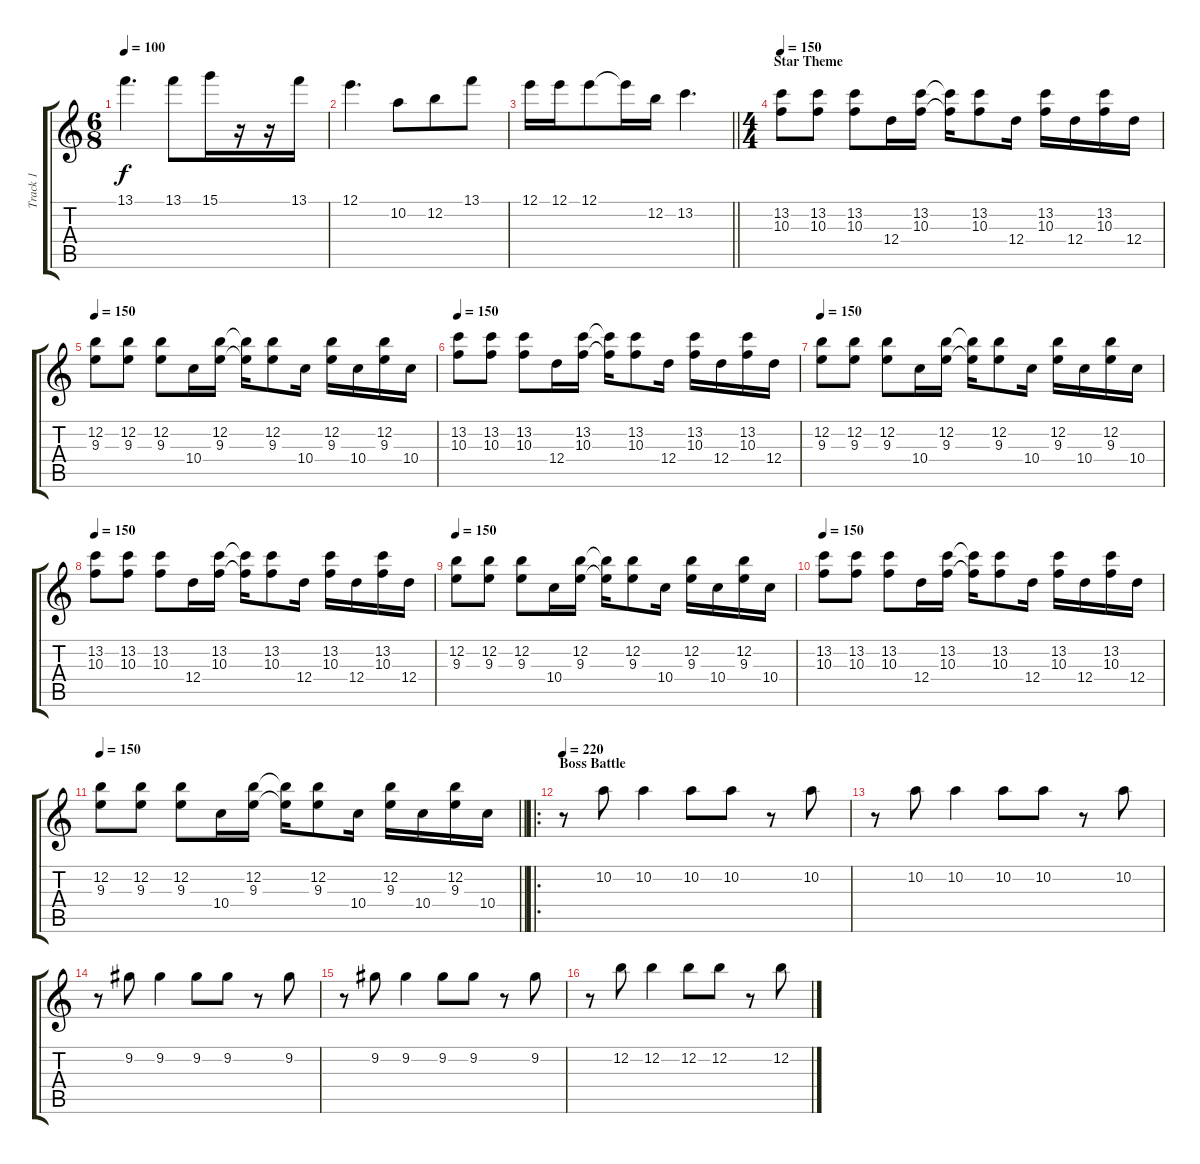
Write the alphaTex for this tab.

\track ("Track 1" "Track 1") {instrument distortionguitar}
\staff {score tabs}
\tuning (E4 B3 G3 D3 A2 E2) {hide}
\ts (6 8)
\tempo 100
\clef g2
\ks c
13.1.4{d dy f} 13.1.8 15.1.16 r.16 r.16 13.1.16 |
12.1.4{d} 10.2.8 12.2.8 13.1.8 |
\barLineRight lightlight
12.1.16 12.1.16 12.1.8 12.1{t}.16 12.2.16 13.2.4{d} |
\ts (4 4)
\section ("" "Star Theme")
\tempo 150
(13.2 10.3).8 (13.2 10.3).8 (13.2 10.3).8 12.4.16 (13.2 10.3).16 (13.2{t} 10.3{t}).16 (13.2 10.3).8 12.4.16 (13.2 10.3).16 12.4.16 (13.2 10.3).16 12.4.16 |
\tempo 150
(12.2 9.3).8 (12.2 9.3).8 (12.2 9.3).8 10.4.16 (12.2 9.3).16 (12.2{t} 9.3{t}).16 (12.2 9.3).8 10.4.16 (12.2 9.3).16 10.4.16 (12.2 9.3).16 10.4.16 |
\tempo 150
(13.2 10.3).8 (13.2 10.3).8 (13.2 10.3).8 12.4.16 (13.2 10.3).16 (13.2{t} 10.3{t}).16 (13.2 10.3).8 12.4.16 (13.2 10.3).16 12.4.16 (13.2 10.3).16 12.4.16 |
\tempo 150
(12.2 9.3).8 (12.2 9.3).8 (12.2 9.3).8 10.4.16 (12.2 9.3).16 (12.2{t} 9.3{t}).16 (12.2 9.3).8 10.4.16 (12.2 9.3).16 10.4.16 (12.2 9.3).16 10.4.16 |
\tempo 150
(13.2 10.3).8 (13.2 10.3).8 (13.2 10.3).8 12.4.16 (13.2 10.3).16 (13.2{t} 10.3{t}).16 (13.2 10.3).8 12.4.16 (13.2 10.3).16 12.4.16 (13.2 10.3).16 12.4.16 |
\tempo 150
(12.2 9.3).8 (12.2 9.3).8 (12.2 9.3).8 10.4.16 (12.2 9.3).16 (12.2{t} 9.3{t}).16 (12.2 9.3).8 10.4.16 (12.2 9.3).16 10.4.16 (12.2 9.3).16 10.4.16 |
\tempo 150
(13.2 10.3).8 (13.2 10.3).8 (13.2 10.3).8 12.4.16 (13.2 10.3).16 (13.2{t} 10.3{t}).16 (13.2 10.3).8 12.4.16 (13.2 10.3).16 12.4.16 (13.2 10.3).16 12.4.16 |
\tempo 150
\barLineRight lightlight
(12.2 9.3).8 (12.2 9.3).8 (12.2 9.3).8 10.4.16 (12.2 9.3).16 (12.2{t} 9.3{t}).16 (12.2 9.3).8 10.4.16 (12.2 9.3).16 10.4.16 (12.2 9.3).16 10.4.16 |
\ro
\section ("" "Boss Battle")
\tempo 220
r.8 10.2.8 10.2.4 10.2.8 10.2.8 r.8 10.2.8 |
r.8 10.2.8 10.2.4 10.2.8 10.2.8 r.8 10.2.8 |
r.8 9.2.8 9.2.4 9.2.8 9.2.8 r.8 9.2.8 |
r.8 9.2.8 9.2.4 9.2.8 9.2.8 r.8 9.2.8 |
r.8 12.2.8 12.2.4 12.2.8 12.2.8 r.8 12.2.8
